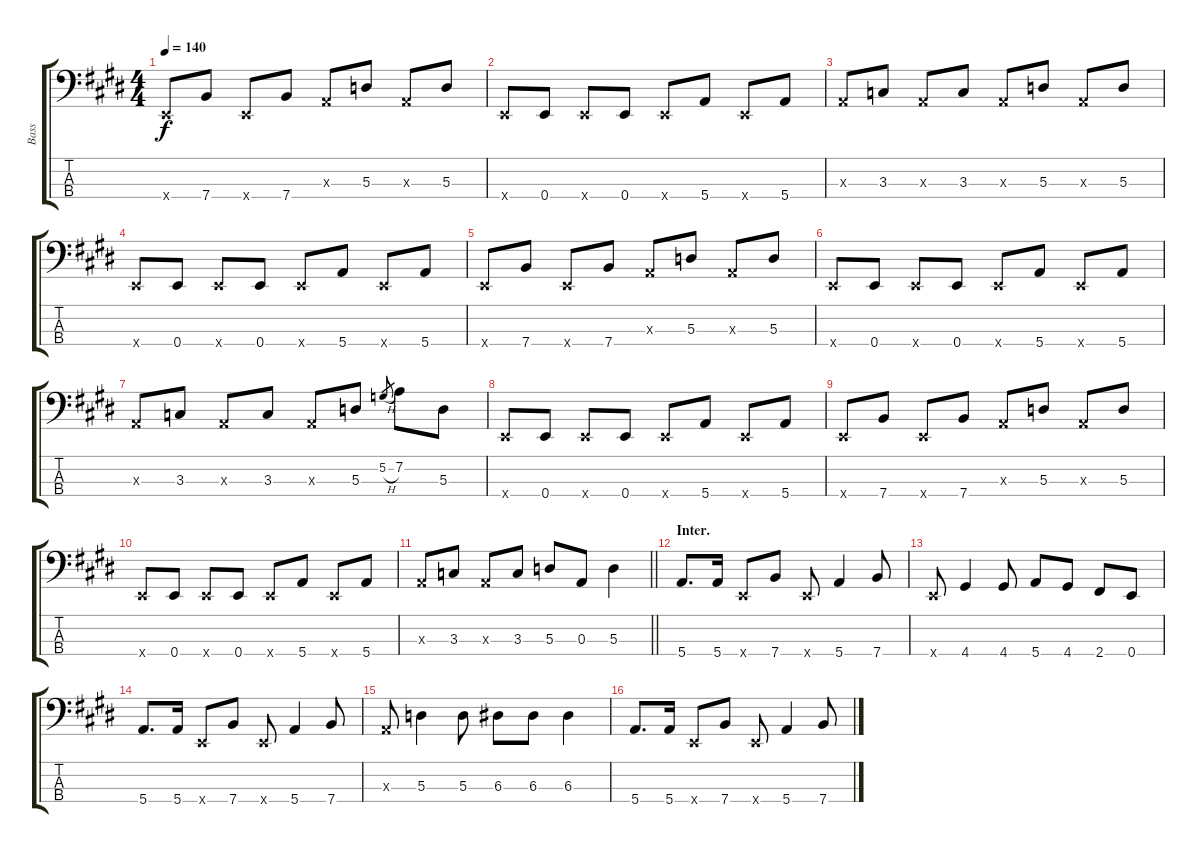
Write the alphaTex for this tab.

\track ("Bass" "Bass") {instrument electricbassfinger}
\staff {score tabs}
\tuning (G2 D2 A1 E1) {hide}
\ts (4 4)
\tempo 140
\clef f4
\ks e
0.4{x}.8{dy f} 7.4.8 0.4{x}.8 7.4.8 0.3{x}.8 5.3.8 0.3{x}.8 5.3.8 |
0.4{x}.8 0.4.8 0.4{x}.8 0.4.8 0.4{x}.8 5.4.8 0.4{x}.8 5.4.8 |
0.3{x}.8 3.3.8 0.3{x}.8 3.3.8 0.3{x}.8 5.3.8 0.3{x}.8 5.3.8 |
0.4{x}.8 0.4.8 0.4{x}.8 0.4.8 0.4{x}.8 5.4.8 0.4{x}.8 5.4.8 |
0.4{x}.8 7.4.8 0.4{x}.8 7.4.8 0.3{x}.8 5.3.8 0.3{x}.8 5.3.8 |
0.4{x}.8 0.4.8 0.4{x}.8 0.4.8 0.4{x}.8 5.4.8 0.4{x}.8 5.4.8 |
0.3{x}.8 3.3.8 0.3{x}.8 3.3.8 0.3{x}.8 5.3.8 5.2{h}.8{gr} 7.2.8 5.3.8 |
0.4{x}.8 0.4.8 0.4{x}.8 0.4.8 0.4{x}.8 5.4.8 0.4{x}.8 5.4.8 |
0.4{x}.8 7.4.8 0.4{x}.8 7.4.8 0.3{x}.8 5.3.8 0.3{x}.8 5.3.8 |
0.4{x}.8 0.4.8 0.4{x}.8 0.4.8 0.4{x}.8 5.4.8 0.4{x}.8 5.4.8 |
\barLineRight lightlight
0.3{x}.8 3.3.8 0.3{x}.8 3.3.8 5.3.8 0.3.8 5.3.4 |
\section ("" "Inter.")
5.4.8{d} 5.4.16 0.4{x}.8 7.4.8 0.4{x}.8 5.4.4 7.4.8 |
0.4{x}.8 4.4.4 4.4.8 5.4.8 4.4.8 2.4.8 0.4.8 |
5.4.8{d} 5.4.16 0.4{x}.8 7.4.8 0.4{x}.8 5.4.4 7.4.8 |
0.3{x}.8 5.3.4 5.3.8 6.3.8 6.3.8 6.3.4 |
5.4.8{d} 5.4.16 0.4{x}.8 7.4.8 0.4{x}.8 5.4.4 7.4.8
